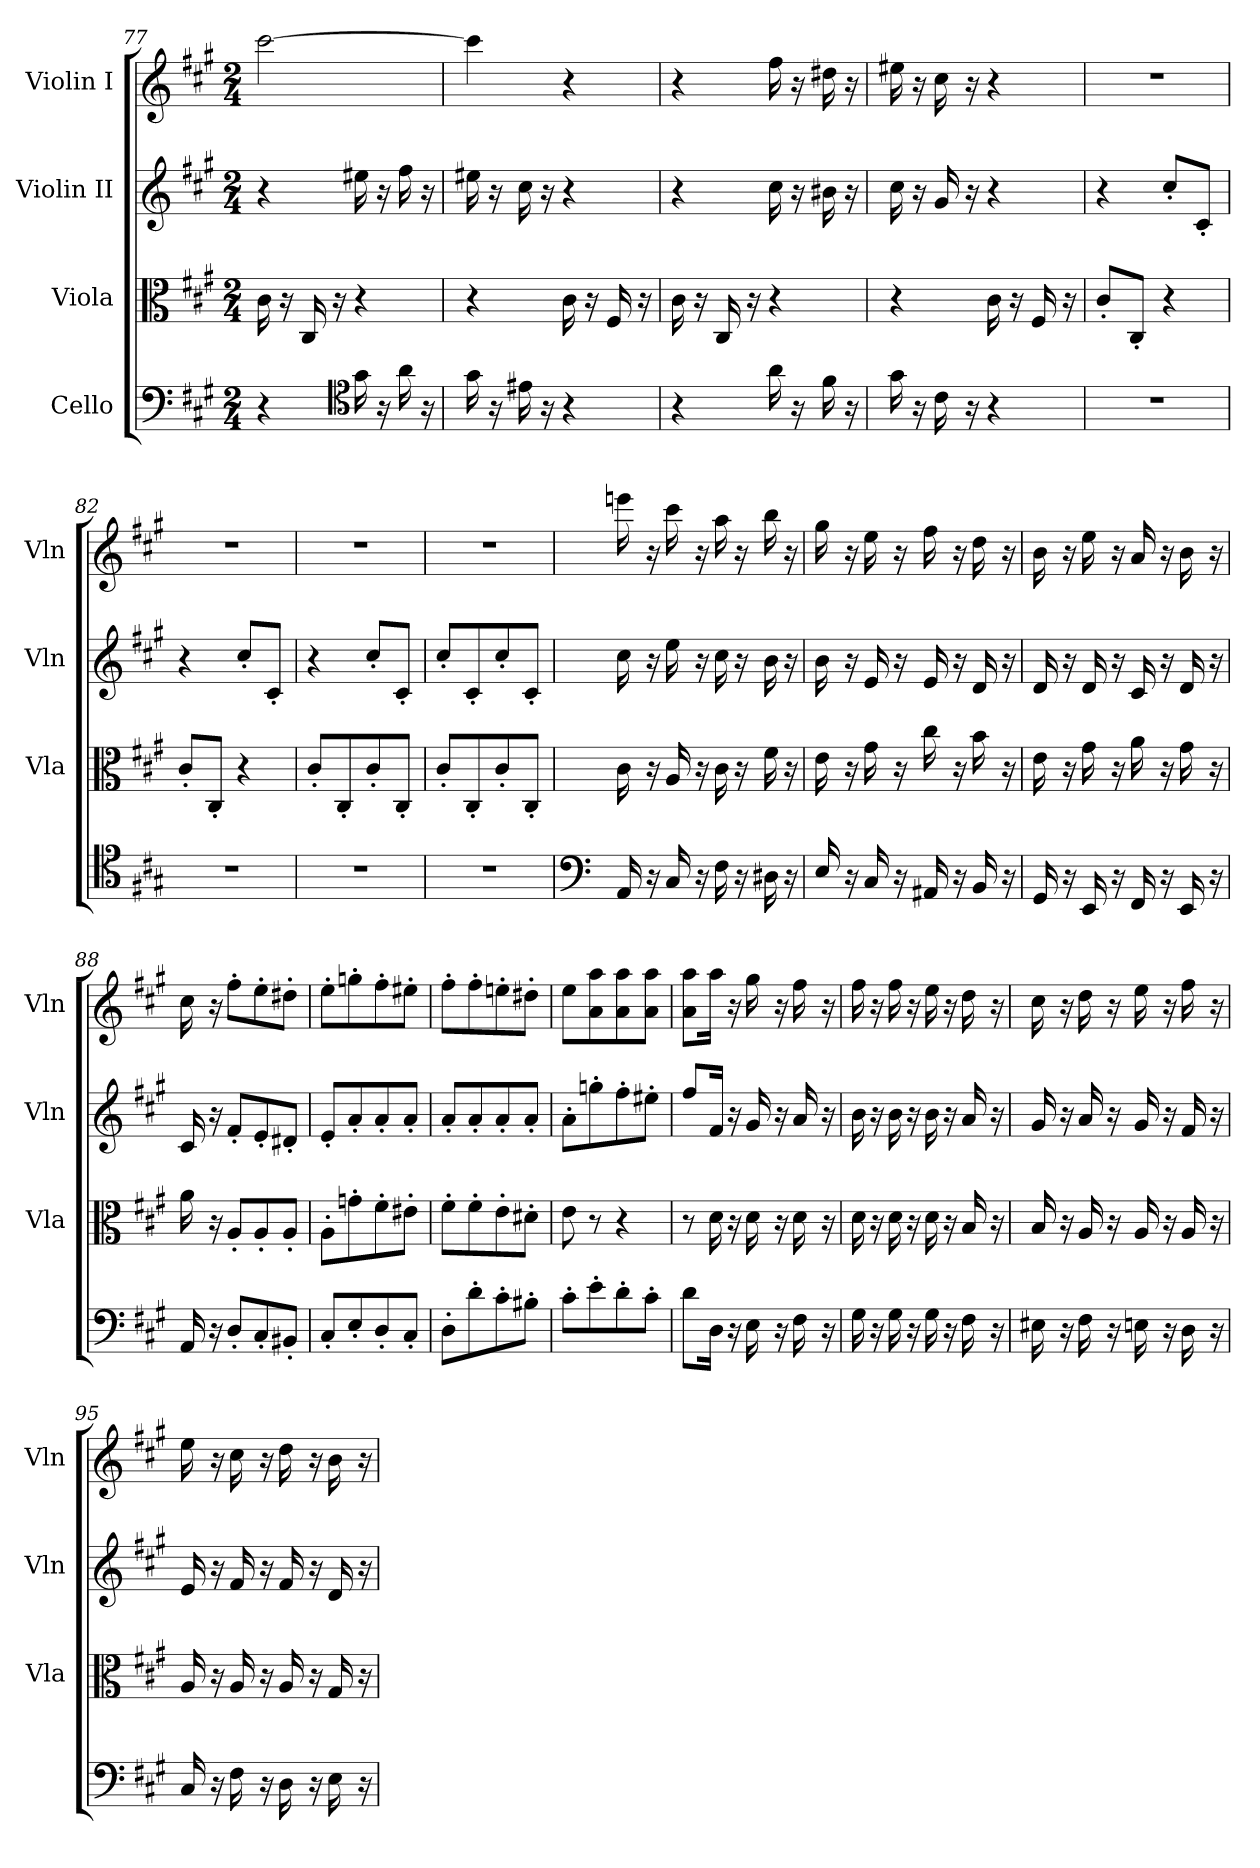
**kern	**kern	**kern	**kern
*part4	*part3	*part2	*part1
*staff4	*staff3	*staff2	*staff1
*I"Cello	*I"Viola	*I"Violin II	*I"Violin I
*	*I'Vla	*I'Vln	*I'Vln
*clefF4	*clefC3	*clefG2	*clefG2
*k[f#c#g#]	*k[f#c#g#]	*k[f#c#g#]	*k[f#c#g#]
*M2/4	*M2/4	*M2/4	*M2/4
=77	=77	=77	=77
4r	16c#\	4r	[2ccc#\
.	16r	.	.
.	16C#/	.	.
.	16r	.	.
*clefC4	*	*	*
16g#\	4r	16ee#X\	.
16r	.	16r	.
16a\	.	16ff#\	.
16r	.	16r	.
=78	=78	=78	=78
16g#\	4r	16ee#X\	4ccc#\]
16r	.	16r	.
16e#X\	.	16cc#\	.
16r	.	16r	.
4r	16c#\	4r	4r
.	16r	.	.
.	16F#/	.	.
.	16r	.	.
=79	=79	=79	=79
4r	16c#\	4r	4r
.	16r	.	.
.	16C#/	.	.
.	16r	.	.
16a\	4r	16cc#\	16ff#\
16r	.	16r	16r
16f#\	.	16b#X\	16dd#X\
16r	.	16r	16r
=80	=80	=80	=80
16g#\	4r	16cc#\	16ee#X\
16r	.	16r	16r
16c#\	.	16g#/	16cc#\
16r	.	16r	16r
4r	16c#\	4r	4r
.	16r	.	.
.	16F#/	.	.
.	16r	.	.
=81	=81	=81	=81
2r	8c#'/L	4r	2r
.	8C#'/J	.	.
.	4r	8cc#'/L	.
.	.	8c#'/J	.
=82	=82	=82	=82
2r	8c#'/L	4r	2r
.	8C#'/J	.	.
.	4r	8cc#'/L	.
.	.	8c#'/J	.
=83	=83	=83	=83
2r	8c#'/L	4r	2r
.	8C#'/	.	.
.	8c#'/	8cc#'/L	.
.	8C#'/J	8c#'/J	.
=84	=84	=84	=84
2r	8c#'/L	8cc#'/L	2r
.	8C#'/	8c#'/	.
.	8c#'/	8cc#'/	.
.	8C#'/J	8c#'/J	.
=85	=85	=85	=85
*clefF4	*	*	*
16AA/	16c#\	16cc#\	16eeen\
16r	16r	16r	16r
16C#/	16A/	16ee\	16ccc#\
16r	16r	16r	16r
16F#\	16c#\	16cc#\	16aa\
16r	16r	16r	16r
16D#X\	16f#\	16b\	16bb\
16r	16r	16r	16r
=86	=86	=86	=86
16E/	16e\	16b\	16gg#\
16r	16r	16r	16r
16C#/	16g#\	16e/	16ee\
16r	16r	16r	16r
16AA#X/	16cc#\	16e/	16ff#\
16r	16r	16r	16r
16BB/	16b\	16d/	16dd\
16r	16r	16r	16r
!!LO:LB:g=z
=87	=87	=87	=87
16GG#/	16e\	16d/	16b\
16r	16r	16r	16r
16EE/	16g#\	16d/	16ee\
16r	16r	16r	16r
16FF#/	16a\	16c#/	16a/
16r	16r	16r	16r
16EE/	16g#\	16d/	16b\
16r	16r	16r	16r
=88	=88	=88	=88
16AA/	16a\	16c#/	16cc#\
16r	16r	16r	16r
8D'/L	8A'/L	8f#'/L	8ff#'\L
8C#'/	8A'/	8e'/	8ee'\
8BB#X'/J	8A'/J	8d#X'/J	8dd#X'\J
=89	=89	=89	=89
8C#'/L	8A'\L	8e'/L	8ee'\L
8E'/	8gn'\	8a'/	8ggn'\
8D'/	8f#'\	8a'/	8ff#'\
8C#'/J	8e#X'\J	8a'/J	8ee#X'\J
=90	=90	=90	=90
8D'\L	8f#'\L	8a'/L	8ff#'\L
8d'\	8f#'\	8a'/	8ff#'\
8c#'\	8e'\	8a'/	8een'\
8B#X'\J	8d#X'\J	8a'/J	8dd#X'\J
=91	=91	=91	=91
8c#'\L	8e\	8a'\L	8ee\L
8e'\	8r	8ggn'\	8a\ 8aa\
8d'\	4r	8ff#'\	8a\ 8aa\
8c#'\J	.	8ee#X'\J	8a\ 8aa\J
=92	=92	=92	=92
8d\L	8r	8ff#/L	8a\ 8aa\L
16D\Jk	16d\	16f#/Jk	16aa\Jk
16r	16r	16r	16r
16E\	16d\	16g#/	16gg#\
16r	16r	16r	16r
16F#\	16d\	16a/	16ff#\
16r	16r	16r	16r
=93	=93	=93	=93
16G#\	16d\	16b\	16ff#\
16r	16r	16r	16r
16G#\	16d\	16b\	16ff#\
16r	16r	16r	16r
16G#\	16d\	16b\	16ee\
16r	16r	16r	16r
16F#\	16B/	16a/	16dd\
16r	16r	16r	16r
=94	=94	=94	=94
16E#X\	16B/	16g#/	16cc#\
16r	16r	16r	16r
16F#\	16A/	16a/	16dd\
16r	16r	16r	16r
16En\	16A/	16g#/	16ee\
16r	16r	16r	16r
16D\	16A/	16f#/	16ff#\
16r	16r	16r	16r
=95	=95	=95	=95
16C#/	16A/	16e/	16ee\
16r	16r	16r	16r
16F#\	16A/	16f#/	16cc#\
16r	16r	16r	16r
16D\	16A/	16f#/	16dd\
16r	16r	16r	16r
16E\	16G#/	16d/	16b\
16r	16r	16r	16r
=	=	=	=
*-	*-	*-	*-
